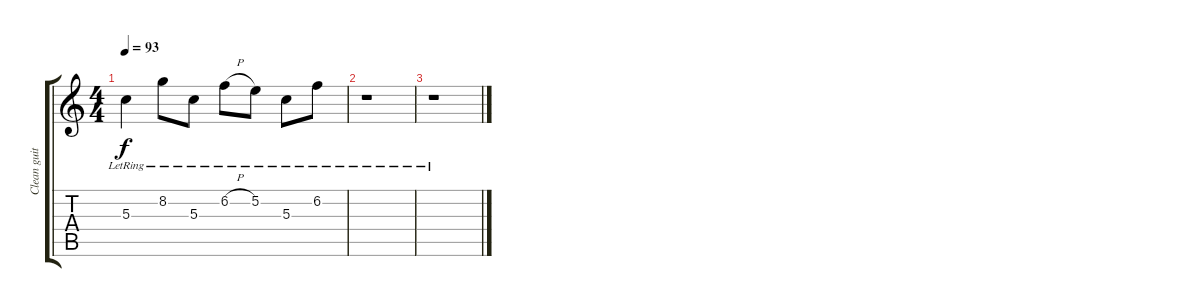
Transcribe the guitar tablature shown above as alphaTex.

\track ("Clean guitar " "Clean guit") {instrument electricguitarjazz}
\staff {score tabs}
\tuning (E4 B3 G3 D3 A2 E2) {hide}
\ts (4 4)
\tempo 93
\clef g2
\ks c
5.3{lr}.4{dy f} 8.2{lr}.8 5.3{lr}.8 6.2{h lr}.8 5.2{lr}.8 5.3{lr}.8 6.2{lr}.8 |
r.1 |
r.1
